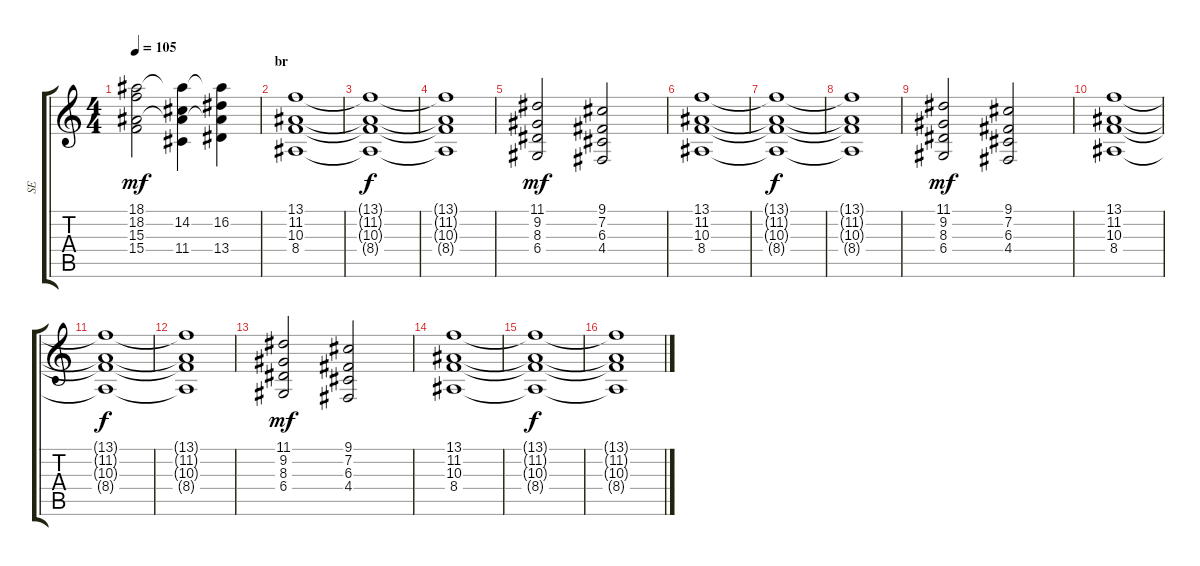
\track ("SE" "SE") {instrument stringensemble1}
\staff {score tabs}
\tuning (E4 B3 G3 D3 A2 E2) {hide}
\ts (4 4)
\tempo 105
\clef g2
\ks c
(18.1 18.2{t} 15.3 15.4{t}).2{dy mf} (18.1{t} 14.2 15.3{t} 11.4).4 (18.1{t} 16.2 15.3{t} 13.4).4 |
\section ("" "br")
(13.1 11.2 10.3 8.4).1 |
(13.1{t} 11.2{t} 10.3{t} 8.4{t}).1{dy f} |
(13.1{t} 11.2{t} 10.3{t} 8.4{t}).1 |
(11.1 9.2 8.3 6.4).2{dy mf} (9.1 7.2 6.3 4.4).2 |
(13.1 11.2 10.3 8.4).1 |
(13.1{t} 11.2{t} 10.3{t} 8.4{t}).1{dy f} |
(13.1{t} 11.2{t} 10.3{t} 8.4{t}).1 |
(11.1 9.2 8.3 6.4).2{dy mf} (9.1 7.2 6.3 4.4).2 |
\section ("" "")
(13.1 11.2 10.3 8.4).1 |
(13.1{t} 11.2{t} 10.3{t} 8.4{t}).1{dy f} |
(13.1{t} 11.2{t} 10.3{t} 8.4{t}).1 |
(11.1 9.2 8.3 6.4).2{dy mf} (9.1 7.2 6.3 4.4).2 |
(13.1 11.2 10.3 8.4).1 |
(13.1{t} 11.2{t} 10.3{t} 8.4{t}).1{dy f} |
(13.1{t} 11.2{t} 10.3{t} 8.4{t}).1
